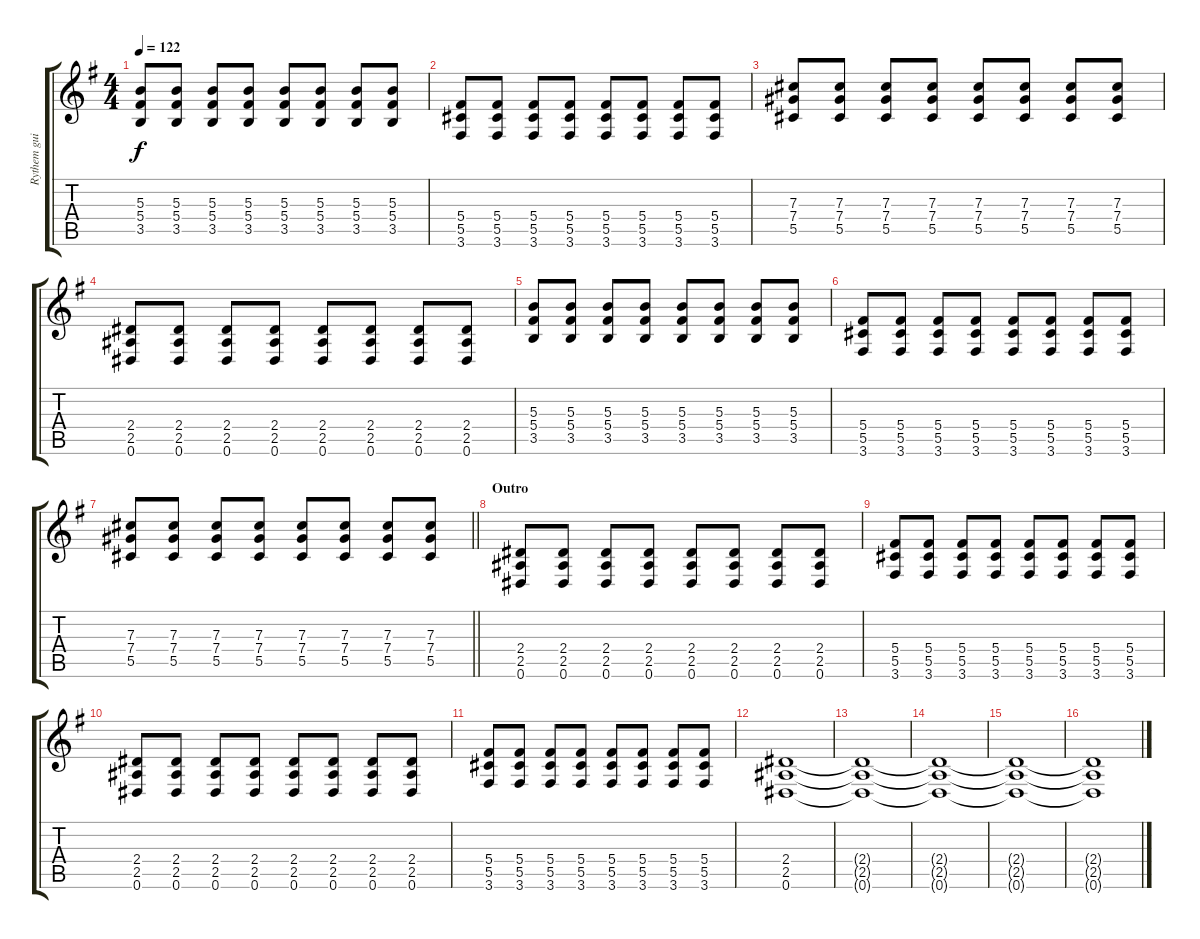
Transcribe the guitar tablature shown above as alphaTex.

\track ("Rythem guitar Right" "Rythem gui") {instrument distortionguitar}
\staff {score tabs}
\tuning (Eb4 Bb3 Gb3 Db3 Ab2 Eb2) {hide}
\ts (4 4)
\tempo 122
\clef g2
\ks eminor
(5.3 5.4 3.5).8{dy f} (5.3 5.4 3.5).8 (5.3 5.4 3.5).8 (5.3 5.4 3.5).8 (5.3 5.4 3.5).8 (5.3 5.4 3.5).8 (5.3 5.4 3.5).8 (5.3 5.4 3.5).8 |
(5.4 5.5 3.6).8 (5.4 5.5 3.6).8 (5.4 5.5 3.6).8 (5.4 5.5 3.6).8 (5.4 5.5 3.6).8 (5.4 5.5 3.6).8 (5.4 5.5 3.6).8 (5.4 5.5 3.6).8 |
(7.3 7.4 5.5).8 (7.3 7.4 5.5).8 (7.3 7.4 5.5).8 (7.3 7.4 5.5).8 (7.3 7.4 5.5).8 (7.3 7.4 5.5).8 (7.3 7.4 5.5).8 (7.3 7.4 5.5).8 |
(2.4 2.5 0.6).8 (2.4 2.5 0.6).8 (2.4 2.5 0.6).8 (2.4 2.5 0.6).8 (2.4 2.5 0.6).8 (2.4 2.5 0.6).8 (2.4 2.5 0.6).8 (2.4 2.5 0.6).8 |
(5.3 5.4 3.5).8 (5.3 5.4 3.5).8 (5.3 5.4 3.5).8 (5.3 5.4 3.5).8 (5.3 5.4 3.5).8 (5.3 5.4 3.5).8 (5.3 5.4 3.5).8 (5.3 5.4 3.5).8 |
(5.4 5.5 3.6).8 (5.4 5.5 3.6).8 (5.4 5.5 3.6).8 (5.4 5.5 3.6).8 (5.4 5.5 3.6).8 (5.4 5.5 3.6).8 (5.4 5.5 3.6).8 (5.4 5.5 3.6).8 |
\barLineRight lightlight
(7.3 7.4 5.5).8 (7.3 7.4 5.5).8 (7.3 7.4 5.5).8 (7.3 7.4 5.5).8 (7.3 7.4 5.5).8 (7.3 7.4 5.5).8 (7.3 7.4 5.5).8 (7.3 7.4 5.5).8 |
\section ("" "Outro")
(2.4 2.5 0.6).8 (2.4 2.5 0.6).8 (2.4 2.5 0.6).8 (2.4 2.5 0.6).8 (2.4 2.5 0.6).8 (2.4 2.5 0.6).8 (2.4 2.5 0.6).8 (2.4 2.5 0.6).8 |
(5.4 5.5 3.6).8 (5.4 5.5 3.6).8 (5.4 5.5 3.6).8 (5.4 5.5 3.6).8 (5.4 5.5 3.6).8 (5.4 5.5 3.6).8 (5.4 5.5 3.6).8 (5.4 5.5 3.6).8 |
(2.4 2.5 0.6).8 (2.4 2.5 0.6).8 (2.4 2.5 0.6).8 (2.4 2.5 0.6).8 (2.4 2.5 0.6).8 (2.4 2.5 0.6).8 (2.4 2.5 0.6).8 (2.4 2.5 0.6).8 |
(5.4 5.5 3.6).8 (5.4 5.5 3.6).8 (5.4 5.5 3.6).8 (5.4 5.5 3.6).8 (5.4 5.5 3.6).8 (5.4 5.5 3.6).8 (5.4 5.5 3.6).8 (5.4 5.5 3.6).8 |
(2.4 2.5 0.6).1 |
(2.4{t} 2.5{t} 0.6{t}).1 |
(2.4{t} 2.5{t} 0.6{t}).1 |
(2.4{t} 2.5{t} 0.6{t}).1 |
(2.4{t} 2.5{t} 0.6{t}).1
